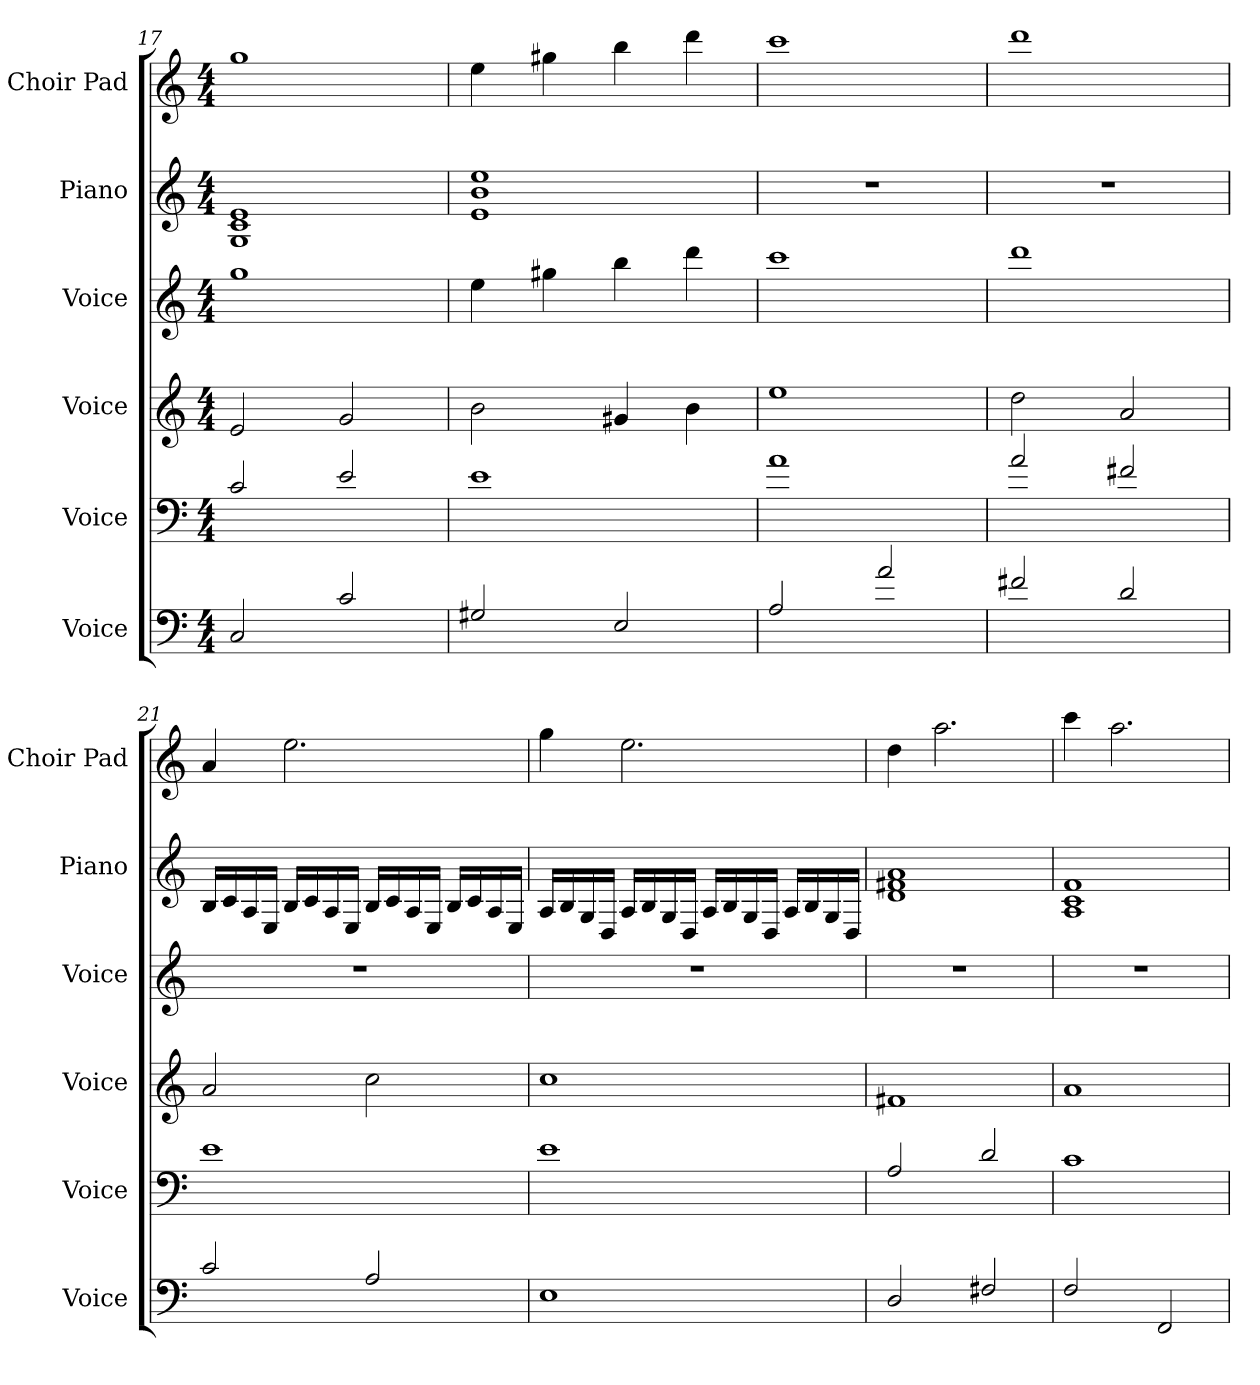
**kern	**kern	**kern	**kern	**kern	**kern
*part6	*part5	*part4	*part3	*part2	*part1
*staff6	*staff5	*staff4	*staff3	*staff2	*staff1
*I"Voice	*I"Voice	*I"Voice	*I"Voice	*I"Piano	*I"Choir Pad
*I'Voice	*I'Voice	*I'Voice	*I'Voice	*I'Piano	*I'Choir Pad
*clefF4	*clefF4	*clefG2	*clefG2	*clefG2	*clefG2
*k[]	*k[]	*k[]	*k[]	*k[]	*k[]
*M4/4	*M4/4	*M4/4	*M4/4	*M4/4	*M4/4
=17	=17	=17	=17	=17	=17
2C/	2c/	2e/	1gg	1G 1c 1e	1gg
2c/	2e/	2g/	.	.	.
=18	=18	=18	=18	=18	=18
2G#X/	1e	2b\	4ee\	1e 1b 1ee	4ee\
.	.	.	4gg#X\	.	4gg#X\
2E/	.	4g#X/	4bb\	.	4bb\
.	.	4b\	4ddd\	.	4ddd\
!!LO:LB:g=z
=19	=19	=19	=19	=19	=19
2A/	1a	1ee	1ccc	1r	1ccc
2a/	.	.	.	.	.
=20	=20	=20	=20	=20	=20
2f#X/	2a/	2dd\	1ddd	1r	1ddd
2d/	2f#X/	2a/	.	.	.
=21	=21	=21	=21	=21	=21
2c/	1e	2a/	1r	16B/LL	4a/
.	.	.	.	16c/	.
.	.	.	.	16A/	.
.	.	.	.	16E/JJ	.
.	.	.	.	16B/LL	2.ee\
.	.	.	.	16c/	.
.	.	.	.	16A/	.
.	.	.	.	16E/JJ	.
2A/	.	2cc\	.	16B/LL	.
.	.	.	.	16c/	.
.	.	.	.	16A/	.
.	.	.	.	16E/JJ	.
.	.	.	.	16B/LL	.
.	.	.	.	16c/	.
.	.	.	.	16A/	.
.	.	.	.	16E/JJ	.
!!LO:PB:g=z
=22	=22	=22	=22	=22	=22
1E	1e	1cc	1r	16A/LL	4gg\
.	.	.	.	16B/	.
.	.	.	.	16G/	.
.	.	.	.	16D/JJ	.
.	.	.	.	16A/LL	2.ee\
.	.	.	.	16B/	.
.	.	.	.	16G/	.
.	.	.	.	16D/JJ	.
.	.	.	.	16A/LL	.
.	.	.	.	16B/	.
.	.	.	.	16G/	.
.	.	.	.	16D/JJ	.
.	.	.	.	16A/LL	.
.	.	.	.	16B/	.
.	.	.	.	16G/	.
.	.	.	.	16D/JJ	.
=23	=23	=23	=23	=23	=23
2D/	2A/	1f#X	1r	1d 1f#X 1a	4dd\
.	.	.	.	.	2.aa\
2F#X/	2d/	.	.	.	.
=24	=24	=24	=24	=24	=24
2F/	1c	1a	1r	1A 1c 1f	4ccc\
.	.	.	.	.	2.aa\
2FF/	.	.	.	.	.
=	=	=	=	=	=
*-	*-	*-	*-	*-	*-
